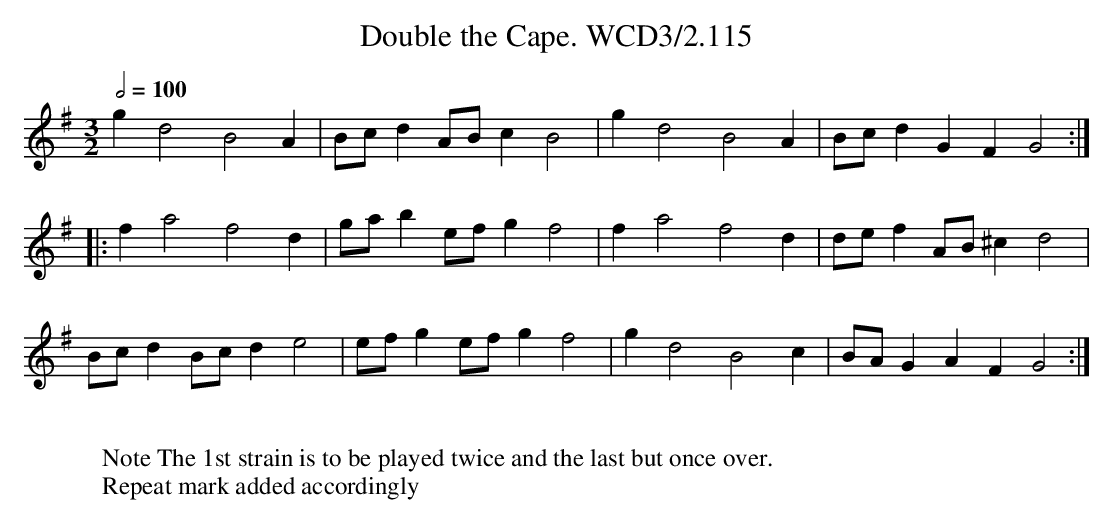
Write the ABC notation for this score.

X:1
T:Double the Cape. WCD3/2.115
M:3/2
L:1/4
Q:1/2=100
K:G
g d2B2 A|B/c/d A/B/c B2|g d2B2 A|B/c/d GF G2:|
|:f a2 f2 d|g/a/b e/f/g f2|f a2 f2 d|d/e/f A/B/^c d2|
B/c/d B/c/d e2|e/f/g e/f/g f2|g d2 B2 c|B/A/G AF G2:|
W:
W:Note The 1st strain is to be played twice and the last but once over.
W:Repeat mark added accordingly
